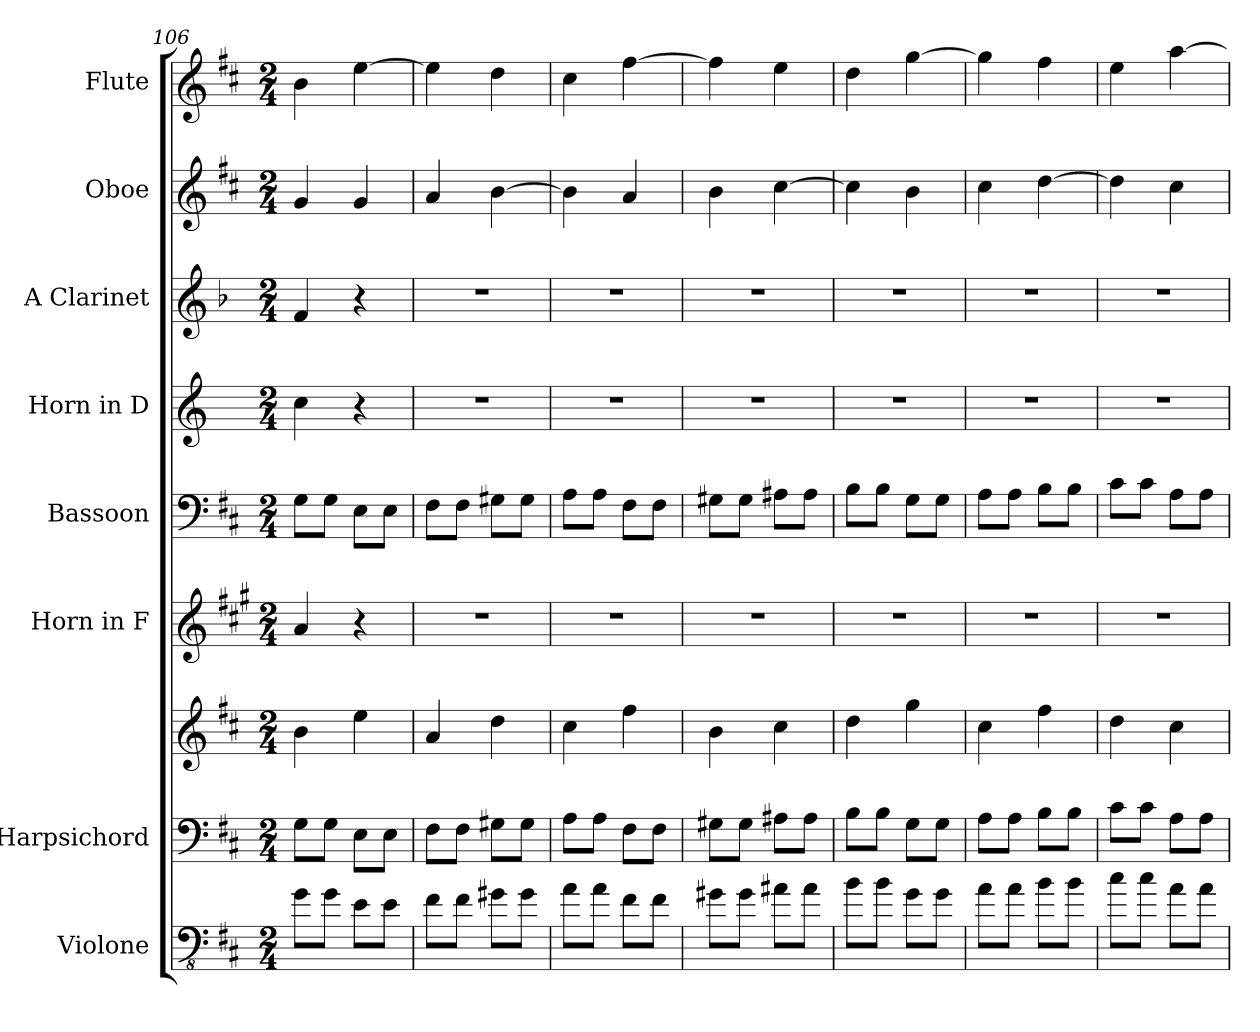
**kern	**kern	**kern	**kern	**kern	**kern	**kern	**kern	**kern
*part8	*part7	*part7	*part6	*part5	*part4	*part3	*part2	*part1
*staff9	*staff8	*staff7	*staff6	*staff5	*staff4	*staff3	*staff2	*staff1
*I"Violone	*I"Harpsichord	*	*I"Horn in F	*I"Bassoon	*I"Horn in D	*I"A Clarinet	*I"Oboe	*I"Flute
*I'Vne.	*I'Hch.	*	*	*I'Bsn.	*I'Hn.	*I'A Cl.	*I'Ob.	*I'Fl.
*clefFv4	*clefF4	*clefG2	*clefG2	*clefF4	*clefG2	*clefG2	*clefG2	*clefG2
*ITrd7c12	*	*	*ITrd4c7	*	*ITrd6c10	*ITrd2c3	*	*
*k[f#c#]	*k[f#c#]	*k[f#c#]	*k[f#c#]	*k[f#c#]	*k[f#c#]	*k[f#c#]	*k[f#c#]	*k[f#c#]
*M2/4	*M2/4	*M2/4	*M2/4	*M2/4	*M2/4	*M2/4	*M2/4	*M2/4
=106	=106	=106	=106	=106	=106	=106	=106	=106
8GG\L	8G\L	4b\	4d/	8G\L	4d\	4d/	4g/	4b\
8GG\J	8G\J	.	.	8G\J	.	.	.	.
8EE\L	8E\L	4ee\	4r	8E\L	4r	4r	4g/	[4ee\
8EE\J	8E\J	.	.	8E\J	.	.	.	.
!!LO:PB:g=z
=107	=107	=107	=107	=107	=107	=107	=107	=107
8FF#\L	8F#\L	4a/	2r	8F#\L	2r	2r	4a/	4ee\]
8FF#\J	8F#\J	.	.	8F#\J	.	.	.	.
8GG#X\L	8G#X\L	4dd\	.	8G#X\L	.	.	[4b\	4dd\
8GG#\J	8G#\J	.	.	8G#\J	.	.	.	.
=108	=108	=108	=108	=108	=108	=108	=108	=108
8AA\L	8A\L	4cc#\	2r	8A\L	2r	2r	4b\]	4cc#\
8AA\J	8A\J	.	.	8A\J	.	.	.	.
8FF#\L	8F#\L	4ff#\	.	8F#\L	.	.	4a/	[4ff#\
8FF#\J	8F#\J	.	.	8F#\J	.	.	.	.
=109	=109	=109	=109	=109	=109	=109	=109	=109
8GG#X\L	8G#X\L	4b\	2r	8G#X\L	2r	2r	4b\	4ff#\]
8GG#\J	8G#\J	.	.	8G#\J	.	.	.	.
8AA#X\L	8A#X\L	4cc#\	.	8A#X\L	.	.	[4cc#\	4ee\
8AA#\J	8A#\J	.	.	8A#\J	.	.	.	.
=110	=110	=110	=110	=110	=110	=110	=110	=110
8BB\L	8B\L	4dd\	2r	8B\L	2r	2r	4cc#\]	4dd\
8BB\J	8B\J	.	.	8B\J	.	.	.	.
8GG\L	8G\L	4gg\	.	8G\L	.	.	4b\	[4gg\
8GG\J	8G\J	.	.	8G\J	.	.	.	.
=111	=111	=111	=111	=111	=111	=111	=111	=111
8AA\L	8A\L	4cc#\	2r	8A\L	2r	2r	4cc#\	4gg\]
8AA\J	8A\J	.	.	8A\J	.	.	.	.
8BB\L	8B\L	4ff#\	.	8B\L	.	.	[4dd\	4ff#\
8BB\J	8B\J	.	.	8B\J	.	.	.	.
=112	=112	=112	=112	=112	=112	=112	=112	=112
8C#\L	8c#\L	4dd\	2r	8c#\L	2r	2r	4dd\]	4ee\
8C#\J	8c#\J	.	.	8c#\J	.	.	.	.
8AA\L	8A\L	4cc#\	.	8A\L	.	.	4cc#\	[4aa\
8AA\J	8A\J	.	.	8A\J	.	.	.	.
=	=	=	=	=	=	=	=	=
*-	*-	*-	*-	*-	*-	*-	*-	*-
